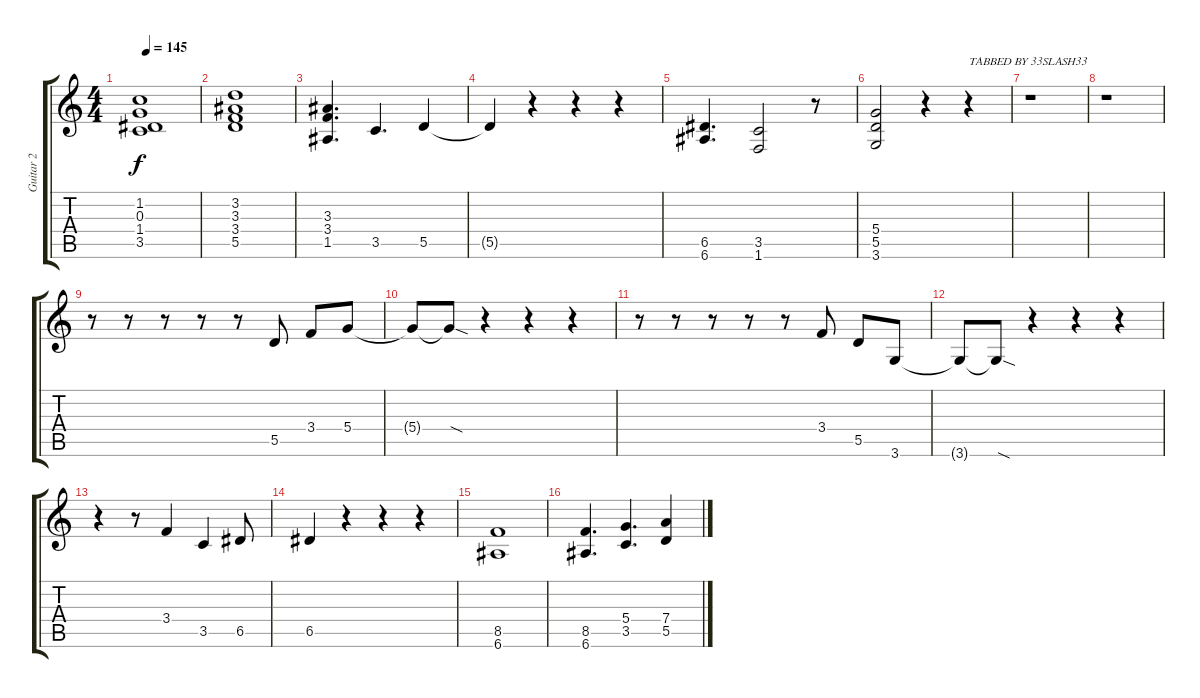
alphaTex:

\track ("Guitar 2" "Guitar 2") {instrument overdrivenguitar}
\staff {score tabs}
\tuning (E4 B3 G3 D3 A2 E2) {hide}
\ts (4 4)
\tempo 145
\clef g2
\ks c
(1.2 0.3 1.4 3.5).1{dy f} |
(3.2 3.3 3.4 5.5).1 |
(3.3 3.4 1.5).4{d} 3.5.4{d} 5.5.4 |
5.5{t}.4 r.4 r.4 r.4 |
(6.5 6.6).4{d} (3.5 1.6).2 r.8 |
(5.4 5.5 3.6).2 r.4 r.4{txt "TABBED BY 33SLASH33"} |
r.1 |
r.1 |
r.8 r.8 r.8 r.8 r.8 5.5.8 3.4.8 5.4.8 |
5.4{t}.8 5.4{sod t}.8 r.4 r.4 r.4 |
r.8 r.8 r.8 r.8 r.8 3.4.8 5.5.8 3.6.8 |
3.6{t}.8 3.6{sod t}.8 r.4 r.4 r.4 |
r.4 r.8 3.4.4 3.5.4 6.5.8 |
6.5.4 r.4 r.4 r.4 |
(8.5 6.6).1 |
(8.5 6.6).4{d} (5.4 3.5).4{d} (7.4 5.5).4
